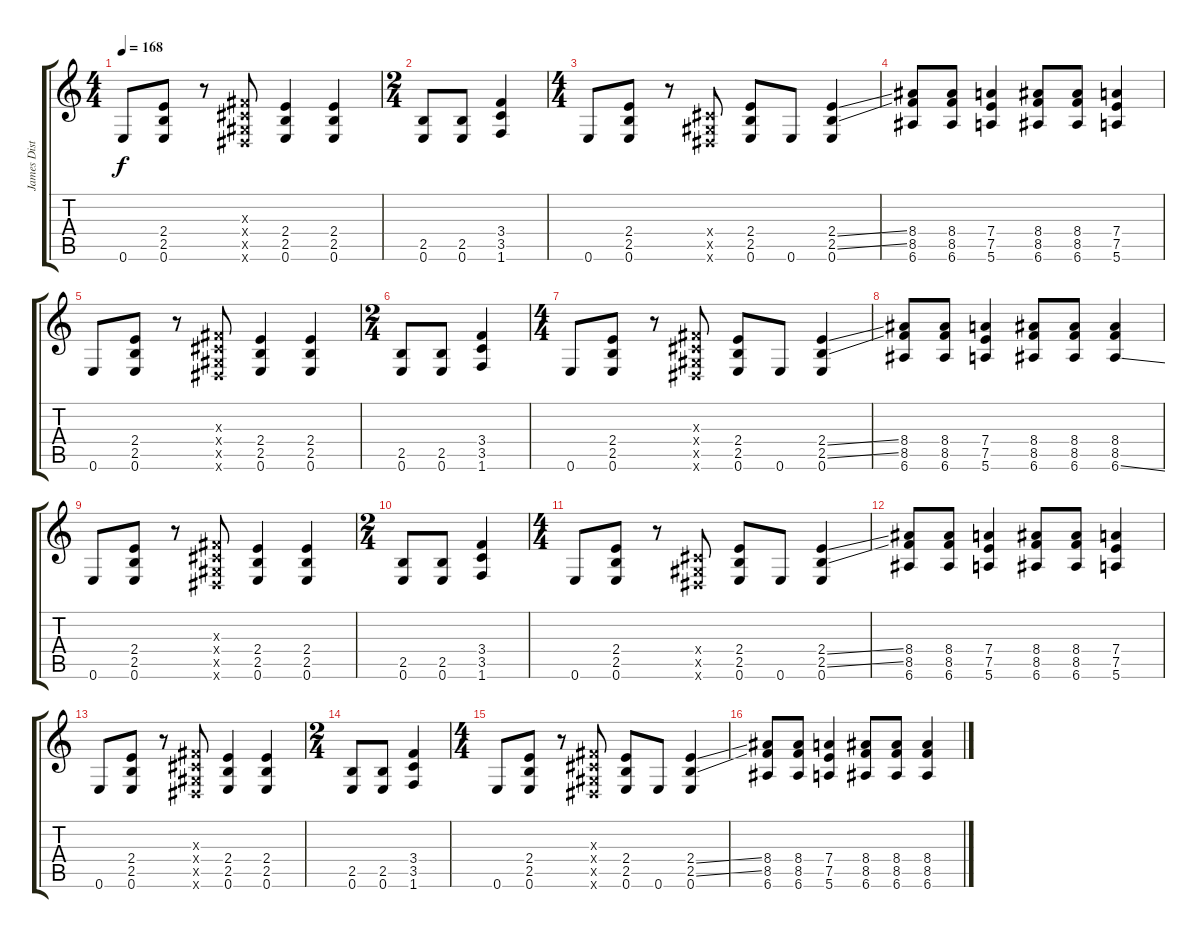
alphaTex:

\track ("James Distortion" "James Dist") {instrument distortionguitar}
\staff {score tabs}
\tuning (E4 B3 G3 D3 A2 E2) {hide}
\ts (4 4)
\tempo 168
\clef g2
\ks c
0.6.8{dy f} (2.4 2.5 0.6).8 r.8 (-1.3{x} -1.4{x} -1.5{x} -1.6{x}).8 (2.4 2.5 0.6).4 (2.4 2.5 0.6).4 |
\ts (2 4)
(2.5 0.6).8 (2.5 0.6).8 (3.4 3.5 1.6).4 |
\ts (4 4)
0.6.8 (2.4 2.5 0.6).8 r.8 (-1.4{x} -1.5{x} -1.6{x}).8 (2.4 2.5 0.6).8 0.6.8 (2.4{ss} 2.5{ss} 0.6).4 |
(8.4 8.5 6.6).8 (8.4 8.5 6.6).8 (7.4 7.5 5.6).4 (8.4 8.5 6.6).8 (8.4 8.5 6.6).8 (7.4 7.5 5.6).4 |
0.6.8 (2.4 2.5 0.6).8 r.8 (-1.3{x} -1.4{x} -1.5{x} -1.6{x}).8 (2.4 2.5 0.6).4 (2.4 2.5 0.6).4 |
\ts (2 4)
(2.5 0.6).8 (2.5 0.6).8 (3.4 3.5 1.6).4 |
\ts (4 4)
0.6.8 (2.4 2.5 0.6).8 r.8 (-1.3{x} -1.4{x} -1.5{x} -1.6{x}).8 (2.4 2.5 0.6).8 0.6.8 (2.4{ss} 2.5{ss} 0.6).4 |
(8.4 8.5 6.6).8 (8.4 8.5 6.6).8 (7.4 7.5 5.6).4 (8.4 8.5 6.6).8 (8.4 8.5 6.6).8 (8.4 8.5 6.6{ss}).4 |
0.6.8 (2.4 2.5 0.6).8 r.8 (-1.3{x} -1.4{x} -1.5{x} -1.6{x}).8 (2.4 2.5 0.6).4 (2.4 2.5 0.6).4 |
\ts (2 4)
(2.5 0.6).8 (2.5 0.6).8 (3.4 3.5 1.6).4 |
\ts (4 4)
0.6.8 (2.4 2.5 0.6).8 r.8 (-1.4{x} -1.5{x} -1.6{x}).8 (2.4 2.5 0.6).8 0.6.8 (2.4{ss} 2.5{ss} 0.6).4 |
(8.4 8.5 6.6).8 (8.4 8.5 6.6).8 (7.4 7.5 5.6).4 (8.4 8.5 6.6).8 (8.4 8.5 6.6).8 (7.4 7.5 5.6).4 |
0.6.8 (2.4 2.5 0.6).8 r.8 (-1.3{x} -1.4{x} -1.5{x} -1.6{x}).8 (2.4 2.5 0.6).4 (2.4 2.5 0.6).4 |
\ts (2 4)
(2.5 0.6).8 (2.5 0.6).8 (3.4 3.5 1.6).4 |
\ts (4 4)
0.6.8 (2.4 2.5 0.6).8 r.8 (-1.3{x} -1.4{x} -1.5{x} -1.6{x}).8 (2.4 2.5 0.6).8 0.6.8 (2.4{ss} 2.5{ss} 0.6).4 |
(8.4 8.5 6.6).8 (8.4 8.5 6.6).8 (7.4 7.5 5.6).4 (8.4 8.5 6.6).8 (8.4 8.5 6.6).8 (8.4 8.5{ss} 6.6{ss}).4
